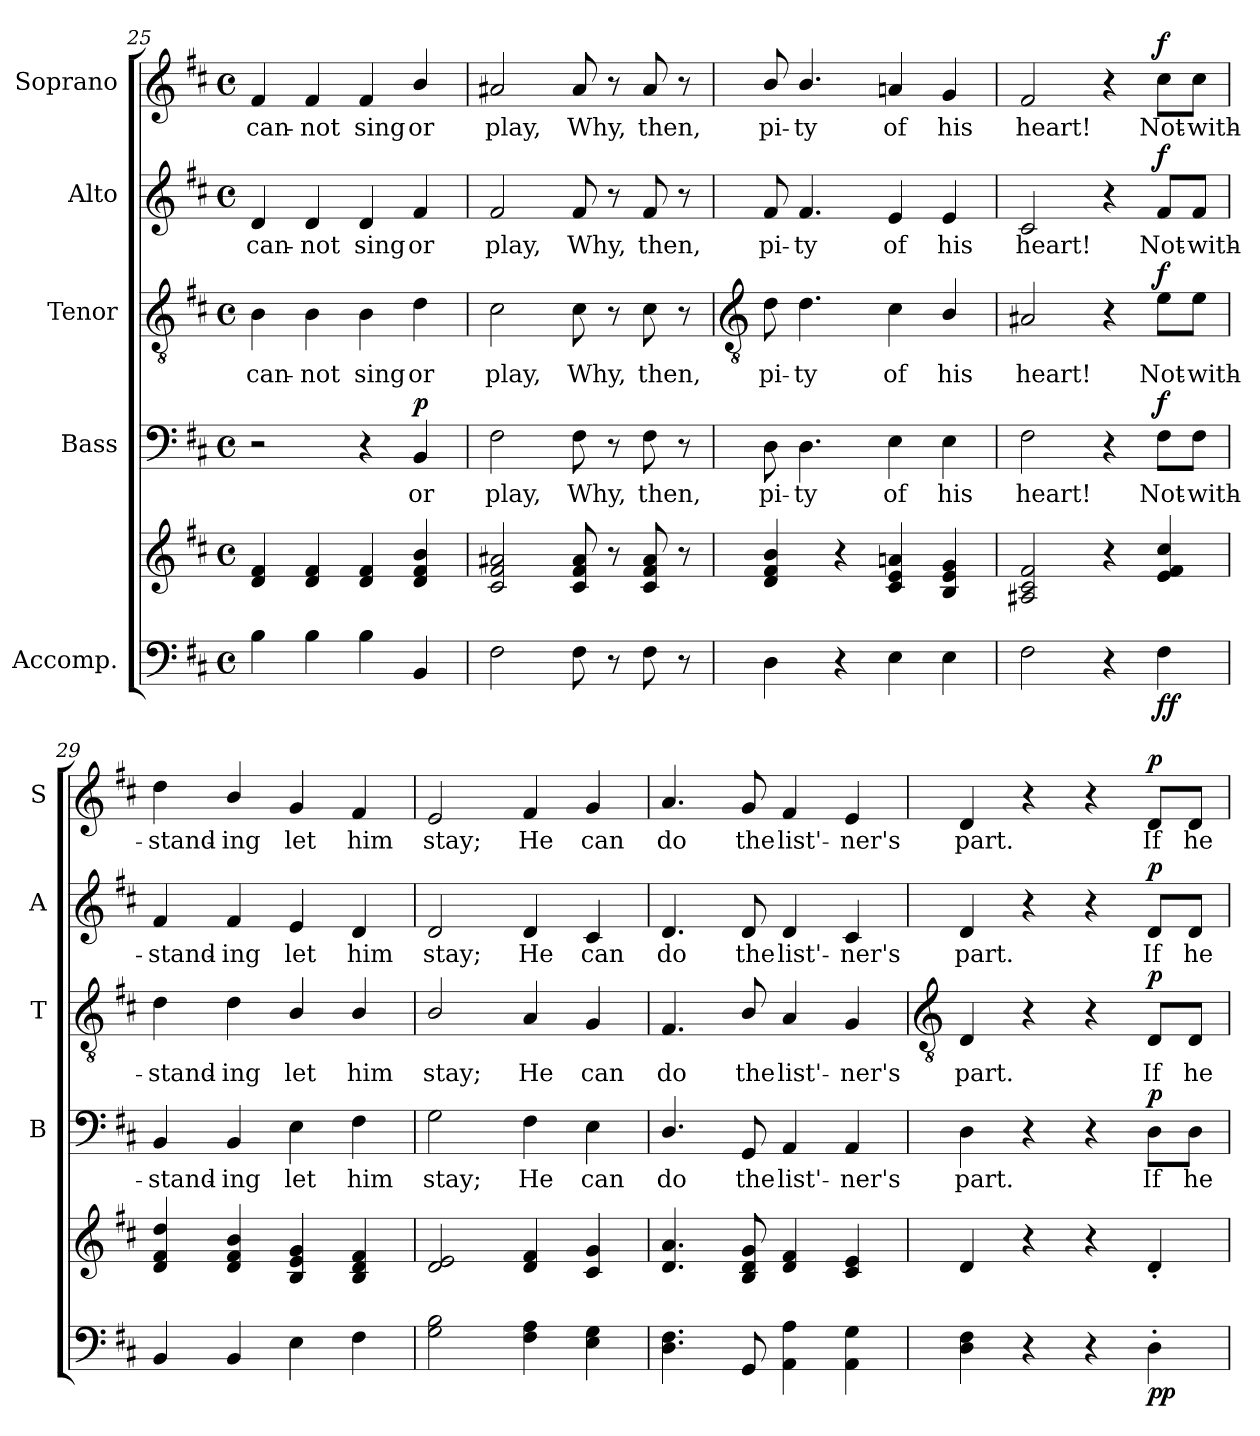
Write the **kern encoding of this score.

**kern	**kern	**dynam	**kern	**text	**dynam	**kern	**text	**dynam	**kern	**text	**dynam	**kern	**text	**dynam
*part5	*part5	*part5	*part4	*part4	*part4	*part3	*part3	*part3	*part2	*part2	*part2	*part1	*part1	*part1
*staff6	*staff5	*staff5/6	*staff4	*staff4	*staff4	*staff3	*staff3	*staff3	*staff2	*staff2	*staff2	*staff1	*staff1	*staff1
*I"Accomp.	*	*	*I"Bass	*	*	*I"Tenor	*	*	*I"Alto	*	*	*I"Soprano	*	*
*	*	*	*I'B	*	*	*I'T	*	*	*I'A	*	*	*I'S	*	*
*clefF4	*clefG2	*	*clefF4	*	*	*clefGv2	*	*	*clefG2	*	*	*clefG2	*	*
*k[f#c#]	*k[f#c#]	*	*k[f#c#]	*	*	*k[f#c#]	*	*	*k[f#c#]	*	*	*k[f#c#]	*	*
*D:	*D:	*	*D:	*	*	*D:	*	*	*D:	*	*	*D:	*	*
*M4/4	*M4/4	*	*M4/4	*	*	*M4/4	*	*	*M4/4	*	*	*M4/4	*	*
*met(c)	*met(c)	*	*met(c)	*	*	*met(c)	*	*	*met(c)	*	*	*met(c)	*	*
=25	=25	=25	=25	=25	=25	=25	=25	=25	=25	=25	=25	=25	=25	=25
!	!	!	!	!	!	!	!LO:LY:b	!	!	!LO:LY:b	!	!	!LO:LY:b	!
4B	4d 4f#	.	2r	.	.	4B	can-	.	4d	can-	.	4f#	can-	.
!	!	!	!	!	!	!	!LO:LY:b	!	!	!LO:LY:b	!	!	!LO:LY:b	!
4B	4d 4f#	.	.	.	.	4B	-not	.	4d	-not	.	4f#	-not	.
!	!	!	!	!	!	!	!LO:LY:b	!	!	!LO:LY:b	!	!	!LO:LY:b	!
4B	4d 4f#	.	4r	.	.	4B	sing	.	4d	sing	.	4f#	sing	.
!	!	!	!	!LO:LY:b	!LO:DY:b	!	!LO:LY:b	!	!	!LO:LY:b	!	!	!LO:LY:b	!
4BB	4d 4f# 4b	.	4BB	or	p	4d	or	.	4f#	or	.	4b/	or	.
=26	=26	=26	=26	=26	=26	=26	=26	=26	=26	=26	=26	=26	=26	=26
!	!	!	!	!LO:LY:b	!	!	!LO:LY:b	!	!	!LO:LY:b	!	!	!LO:LY:b	!
2F#	2c# 2f# 2a#X	.	2F#	play,	.	2c#	play,	.	2f#	play,	.	2a#X	play,	.
!	!	!	!	!LO:LY:b	!	!	!LO:LY:b	!	!	!LO:LY:b	!	!	!LO:LY:b	!
8F#	8c# 8f# 8a#	.	8F#	Why,	.	8c#	Why,	.	8f#	Why,	.	8a#	Why,	.
8r	8r	.	8r	.	.	8r	.	.	8r	.	.	8r	.	.
!	!	!	!	!LO:LY:b	!	!	!LO:LY:b	!	!	!LO:LY:b	!	!	!LO:LY:b	!
8F#	8c# 8f# 8a#	.	8F#	then,	.	8c#	then,	.	8f#	then,	.	8a#	then,	.
8r	8r	.	8r	.	.	8r	.	.	8r	.	.	8r	.	.
!!LO:LB:g=z
=27	=27	=27	=27	=27	=27	=27	=27	=27	=27	=27	=27	=27	=27	=27
*	*	*	*	*	*	*clefGv2	*	*	*	*	*	*	*	*
!	!	!	!	!LO:LY:b	!	!	!LO:LY:b	!	!	!LO:LY:b	!	!	!LO:LY:b	!
4D	4d 4f# 4b	.	8D	pi-	.	8d	pi-	.	8f#	pi-	.	8b/	pi-	.
!	!	!	!	!LO:LY:b	!	!	!LO:LY:b	!	!	!LO:LY:b	!	!	!LO:LY:b	!
.	.	.	4.D	-ty	.	4.d	-ty	.	4.f#	-ty	.	4.b/	-ty	.
4r	4r	.	.	.	.	.	.	.	.	.	.	.	.	.
!	!	!	!	!LO:LY:b	!	!	!LO:LY:b	!	!	!LO:LY:b	!	!	!LO:LY:b	!
4E	4c# 4e 4an	.	4E	of	.	4c#	of	.	4e	of	.	4an	of	.
!	!	!	!	!LO:LY:b	!	!	!LO:LY:b	!	!	!LO:LY:b	!	!	!LO:LY:b	!
4E	4B 4e 4g	.	4E	his	.	4B/	his	.	4e	his	.	4g	his	.
=28	=28	=28	=28	=28	=28	=28	=28	=28	=28	=28	=28	=28	=28	=28
!	!	!	!	!LO:LY:b	!	!	!LO:LY:b	!	!	!LO:LY:b	!	!	!LO:LY:b	!
2F#	2A#X 2c# 2f#	.	2F#	heart!	.	2A#X	heart!	.	2c#	heart!	.	2f#	heart!	.
4r	4r	.	4r	.	.	4r	.	.	4r	.	.	4r	.	.
!	!	!LO:DY:b=2	!	!LO:LY:b	!	!	!LO:LY:b	!	!	!LO:LY:b	!	!	!LO:LY:b	!
!	!	!LO:DY:n=1:b	!	!	!LO:DY:b	!	!	!LO:DY:b	!	!	!LO:DY:b	!	!	!LO:DY:b
4F#	4e 4f# 4cc#	f f	8F#\L	Not-	f	8e\L	Not-	f	8f#/L	Not-	f	8cc#\L	Not-	f
!	!	!	!	!LO:LY:b	!	!	!LO:LY:b	!	!	!LO:LY:b	!	!	!LO:LY:b	!
.	.	.	8F#\J	-with-	.	8e\J	-with-	.	8f#/J	-with-	.	8cc#\J	-with-	.
=29	=29	=29	=29	=29	=29	=29	=29	=29	=29	=29	=29	=29	=29	=29
!	!	!	!	!LO:LY:b	!	!	!LO:LY:b	!	!	!LO:LY:b	!	!	!LO:LY:b	!
4BB	4d 4f# 4dd	.	4BB	-stand-	.	4d	-stand-	.	4f#	-stand-	.	4dd	-stand-	.
!	!	!	!	!LO:LY:b	!	!	!LO:LY:b	!	!	!LO:LY:b	!	!	!LO:LY:b	!
4BB	4d 4f# 4b	.	4BB	-ing	.	4d	-ing	.	4f#	-ing	.	4b/	-ing	.
!	!	!	!	!LO:LY:b	!	!	!LO:LY:b	!	!	!LO:LY:b	!	!	!LO:LY:b	!
4E	4B 4e 4g	.	4E	let	.	4B/	let	.	4e	let	.	4g	let	.
!	!	!	!	!LO:LY:b	!	!	!LO:LY:b	!	!	!LO:LY:b	!	!	!LO:LY:b	!
4F#	4B 4d 4f#	.	4F#	him	.	4B/	him	.	4d	him	.	4f#	him	.
=30	=30	=30	=30	=30	=30	=30	=30	=30	=30	=30	=30	=30	=30	=30
!	!	!	!	!LO:LY:b	!	!	!LO:LY:b	!	!	!LO:LY:b	!	!	!LO:LY:b	!
2G 2B	2d 2e	.	2G	stay;	.	2B/	stay;	.	2d	stay;	.	2e	stay;	.
!	!	!	!	!LO:LY:b	!	!	!LO:LY:b	!	!	!LO:LY:b	!	!	!LO:LY:b	!
4F# 4A	4d 4f#	.	4F#	He	.	4A	He	.	4d	He	.	4f#	He	.
!	!	!	!	!LO:LY:b	!	!	!LO:LY:b	!	!	!LO:LY:b	!	!	!LO:LY:b	!
4E 4G	4c# 4g	.	4E	can	.	4G	can	.	4c#	can	.	4g	can	.
=31	=31	=31	=31	=31	=31	=31	=31	=31	=31	=31	=31	=31	=31	=31
!	!	!	!	!LO:LY:b	!	!	!LO:LY:b	!	!	!LO:LY:b	!	!	!LO:LY:b	!
4.D 4.F#	4.d 4.a	.	4.D/	do	.	4.F#	do	.	4.d	do	.	4.a	do	.
!	!	!	!	!LO:LY:b	!	!	!LO:LY:b	!	!	!LO:LY:b	!	!	!LO:LY:b	!
8GG	8B 8d 8g	.	8GG	the	.	8B/	the	.	8d	the	.	8g	the	.
!	!	!	!	!LO:LY:b	!	!	!LO:LY:b	!	!	!LO:LY:b	!	!	!LO:LY:b	!
4AA 4A	4d 4f#	.	4AA	list'-	.	4A	list'-	.	4d	list'-	.	4f#	list'-	.
!	!	!	!	!LO:LY:b	!	!	!LO:LY:b	!	!	!LO:LY:b	!	!	!LO:LY:b	!
4AA 4G	4c# 4e	.	4AA	-ner's	.	4G	-ner's	.	4c#	-ner's	.	4e	-ner's	.
!!LO:LB:g=z
=32	=32	=32	=32	=32	=32	=32	=32	=32	=32	=32	=32	=32	=32	=32
*	*	*	*	*	*	*clefGv2	*	*	*	*	*	*	*	*
!	!	!	!	!LO:LY:b	!	!	!LO:LY:b	!	!	!LO:LY:b	!	!	!LO:LY:b	!
4D 4F#	4d	.	4D	part.	.	4D	part.	.	4d	part.	.	4d	part.	.
4r	4r	.	4r	.	.	4r	.	.	4r	.	.	4r	.	.
4r	4r	.	4r	.	.	4r	.	.	4r	.	.	4r	.	.
!	!	!LO:DY:b=2	!	!LO:LY:b	!	!	!LO:LY:b	!	!	!LO:LY:b	!	!	!LO:LY:b	!
!	!	!LO:DY:n=1:b	!	!	!LO:DY:b	!	!	!LO:DY:b	!	!	!LO:DY:b	!	!	!LO:DY:b
4D'	4d'	p p	8D\L	If	p	8D/L	If	p	8d/L	If	p	8d/L	If	p
!	!	!	!	!LO:LY:b	!	!	!LO:LY:b	!	!	!LO:LY:b	!	!	!LO:LY:b	!
.	.	.	8D\J	he	.	8D/J	he	.	8d/J	he	.	8d/J	he	.
=	=	=	=	=	=	=	=	=	=	=	=	=	=	=
*-	*-	*-	*-	*-	*-	*-	*-	*-	*-	*-	*-	*-	*-	*-
